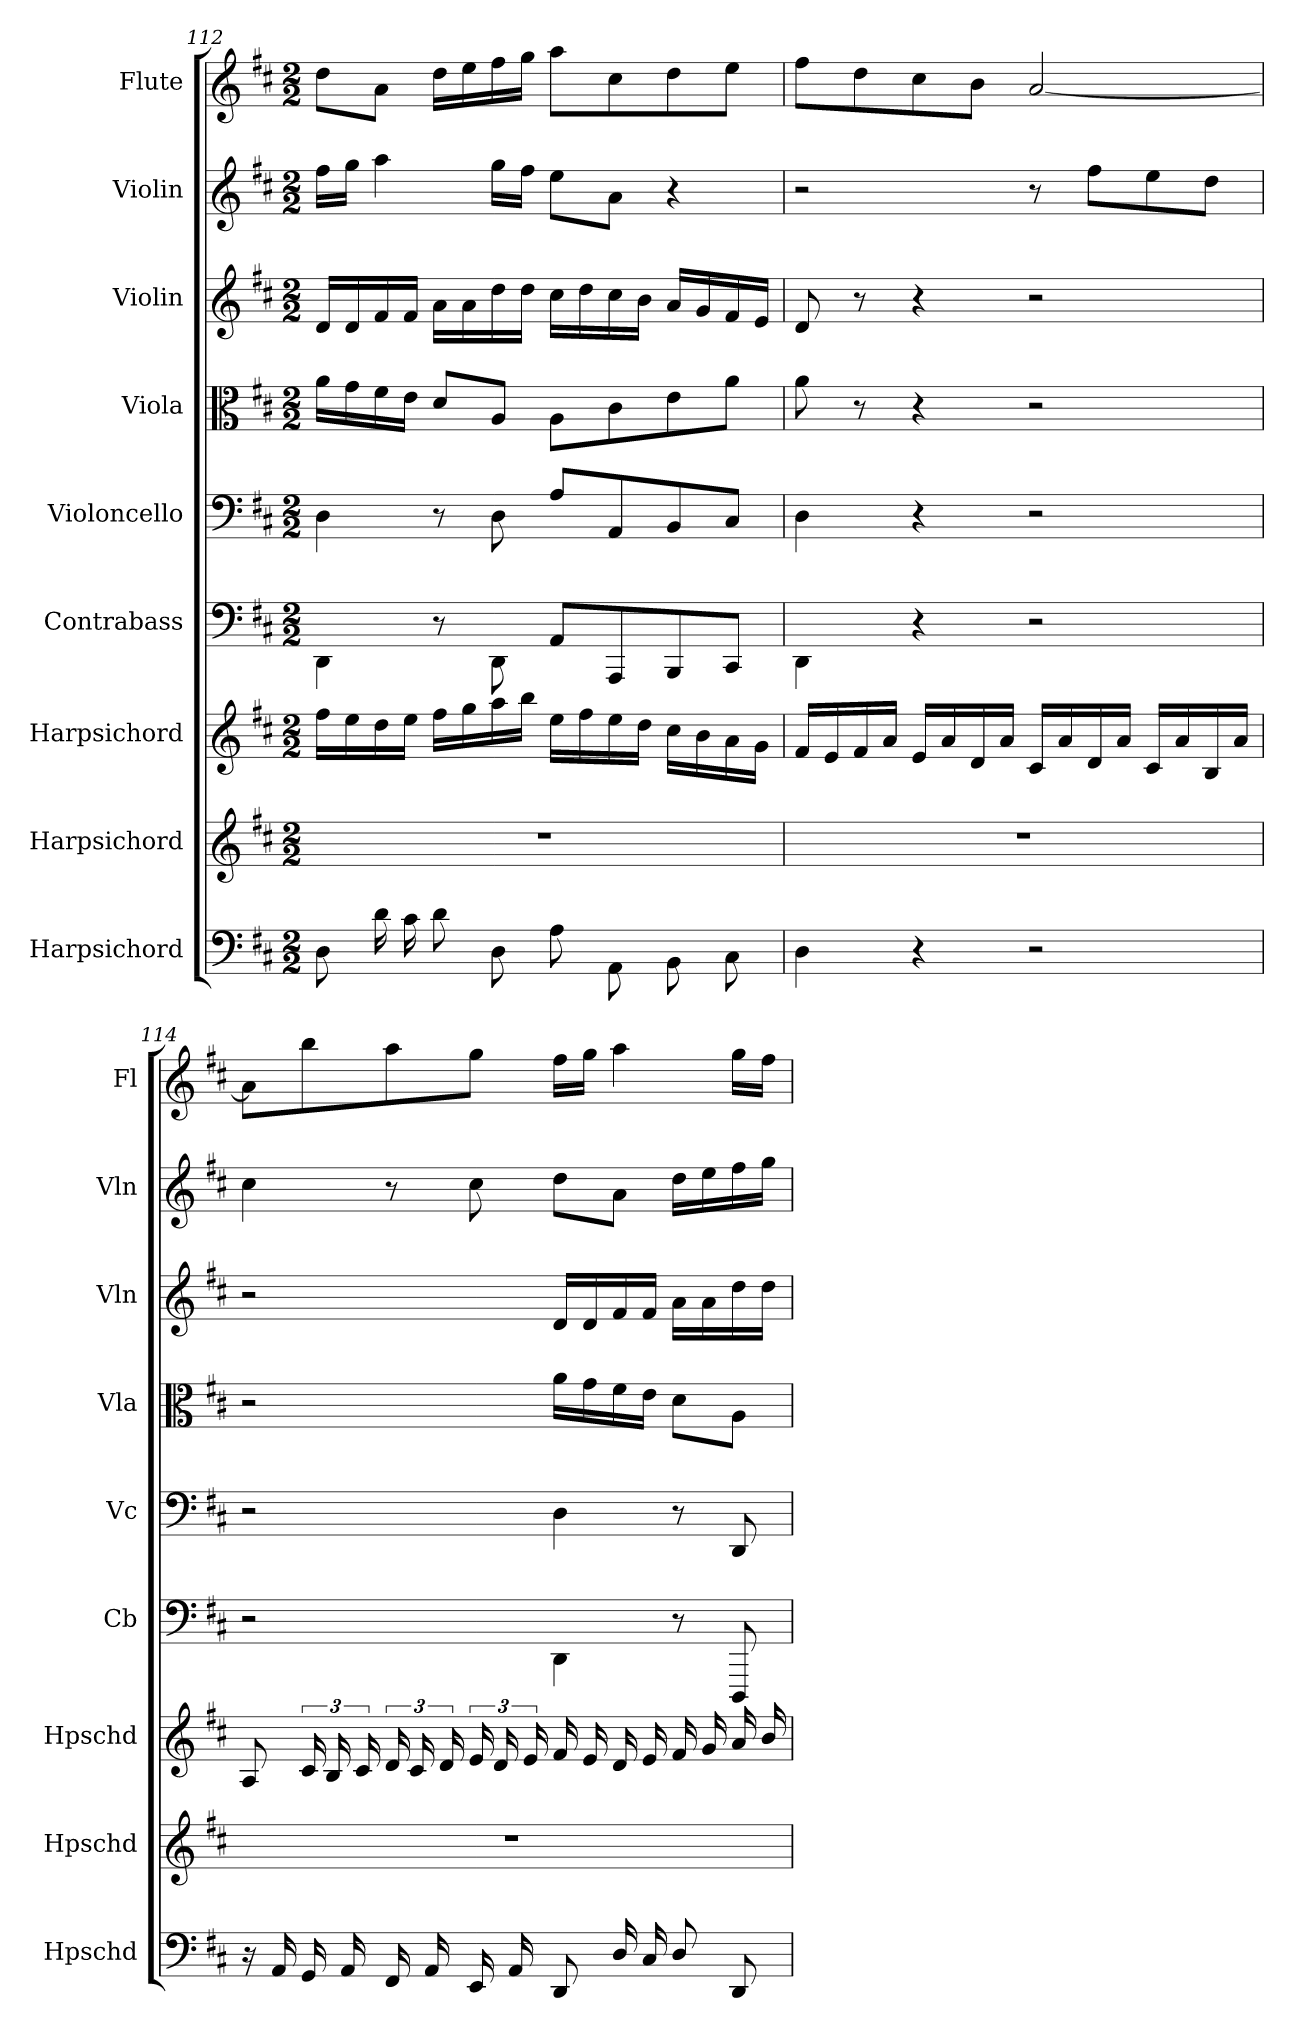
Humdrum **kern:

**kern	**kern	**kern	**kern	**kern	**kern	**kern	**kern	**kern
*part9	*part8	*part7	*part6	*part5	*part4	*part3	*part2	*part1
*staff9	*staff8	*staff7	*staff6	*staff5	*staff4	*staff3	*staff2	*staff1
*I"Harpsichord	*I"Harpsichord	*I"Harpsichord	*I"Contrabass	*I"Violoncello	*I"Viola	*I"Violin	*I"Violin	*I"Flute
*I'Hpschd	*I'Hpschd	*I'Hpschd	*I'Cb	*I'Vc	*I'Vla	*I'Vln	*I'Vln	*I'Fl
*clefF4	*clefG2	*clefG2	*clefF4	*clefF4	*clefC3	*clefG2	*clefG2	*clefG2
*k[f#c#]	*k[f#c#]	*k[f#c#]	*k[f#c#]	*k[f#c#]	*k[f#c#]	*k[f#c#]	*k[f#c#]	*k[f#c#]
*D:	*D:	*D:	*D:	*D:	*D:	*D:	*D:	*D:
*M2/2	*M2/2	*M2/2	*M2/2	*M2/2	*M2/2	*M2/2	*M2/2	*M2/2
=112	=112	=112	=112	=112	=112	=112	=112	=112
8D\	1r	16ff#\LL	4DD\	4D\	16a\LL	16d/LL	16ff#\LL	8dd\L
.	.	16ee\	.	.	16g\	16d/	16gg\JJ	.
16d\	.	16dd\	.	.	16f#\	16f#/	4aa\	8a\J
16c#\	.	16ee\JJ	.	.	16e\JJ	16f#/JJ	.	.
8d\	.	16ff#\LL	8r	8r	8d/L	16a\LL	.	16dd\LL
.	.	16gg\	.	.	.	16a\	.	16ee\
8D\	.	16aa\	8DD\	8D\	8A/J	16dd\	16gg\LL	16ff#\
.	.	16bb\JJ	.	.	.	16dd\JJ	16ff#\JJ	16gg\JJ
8A\	.	16ee\LL	8AA/L	8A/L	8A\L	16cc#\LL	8ee\L	8aa\L
.	.	16ff#\	.	.	.	16dd\	.	.
8AA\	.	16ee\	8AAA/	8AA/	8c#\	16cc#\	8a\J	8cc#\
.	.	16dd\JJ	.	.	.	16b\JJ	.	.
8BB\	.	16cc#\LL	8BBB/	8BB/	8e\	16a/LL	4r	8dd\
.	.	16b\	.	.	.	16g/	.	.
8C#\	.	16a\	8CC#/J	8C#/J	8a\J	16f#/	.	8ee\J
.	.	16g\JJ	.	.	.	16e/JJ	.	.
=113	=113	=113	=113	=113	=113	=113	=113	=113
4D\	1r	16f#/LL	4DD\	4D\	8a\	8d/	2r	8ff#\L
.	.	16e/	.	.	.	.	.	.
.	.	16f#/	.	.	8r	8r	.	8dd\
.	.	16a/JJ	.	.	.	.	.	.
4r	.	16e/LL	4r	4r	4r	4r	.	8cc#\
.	.	16a/	.	.	.	.	.	.
.	.	16d/	.	.	.	.	.	8b\J
.	.	16a/JJ	.	.	.	.	.	.
2r	.	16c#/LL	2r	2r	2r	2r	8r	[2a/
.	.	16a/	.	.	.	.	.	.
.	.	16d/	.	.	.	.	8ff#\L	.
.	.	16a/JJ	.	.	.	.	.	.
.	.	16c#/LL	.	.	.	.	8ee\	.
.	.	16a/	.	.	.	.	.	.
.	.	16B/	.	.	.	.	8dd\J	.
.	.	16a/JJ	.	.	.	.	.	.
=114	=114	=114	=114	=114	=114	=114	=114	=114
16r	1r	8A/	2r	2r	2r	2r	4cc#\	8a\L]
16AA/	.	.	.	.	.	.	.	.
16GG/	.	24c#/	.	.	.	.	.	8bb\
.	.	24B/	.	.	.	.	.	.
16AA/	.	.	.	.	.	.	.	.
.	.	24c#/	.	.	.	.	.	.
16FF#/	.	24d/	.	.	.	.	8r	8aa\
.	.	24c#/	.	.	.	.	.	.
16AA/	.	.	.	.	.	.	.	.
.	.	24d/	.	.	.	.	.	.
16EE/	.	24e/	.	.	.	.	8cc#\	8gg\J
.	.	24d/	.	.	.	.	.	.
16AA/	.	.	.	.	.	.	.	.
.	.	24e/	.	.	.	.	.	.
8DD/	.	16f#/	4DD\	4D\	16a\LL	16d/LL	8dd\L	16ff#\LL
.	.	16e/	.	.	16g\	16d/	.	16gg\JJ
16D/	.	16d/	.	.	16f#\	16f#/	8a\J	4aa\
16C#/	.	16e/	.	.	16e\JJ	16f#/JJ	.	.
8D/	.	16f#/	8r	8r	8d\L	16a\LL	16dd\LL	.
.	.	16g/	.	.	.	16a\	16ee\	.
8DD/	.	16a/	8DDD/	8DD/	8A\J	16dd\	16ff#\	16gg\LL
.	.	16b/	.	.	.	16dd\JJ	16gg\JJ	16ff#\JJ
=	=	=	=	=	=	=	=	=
*-	*-	*-	*-	*-	*-	*-	*-	*-
